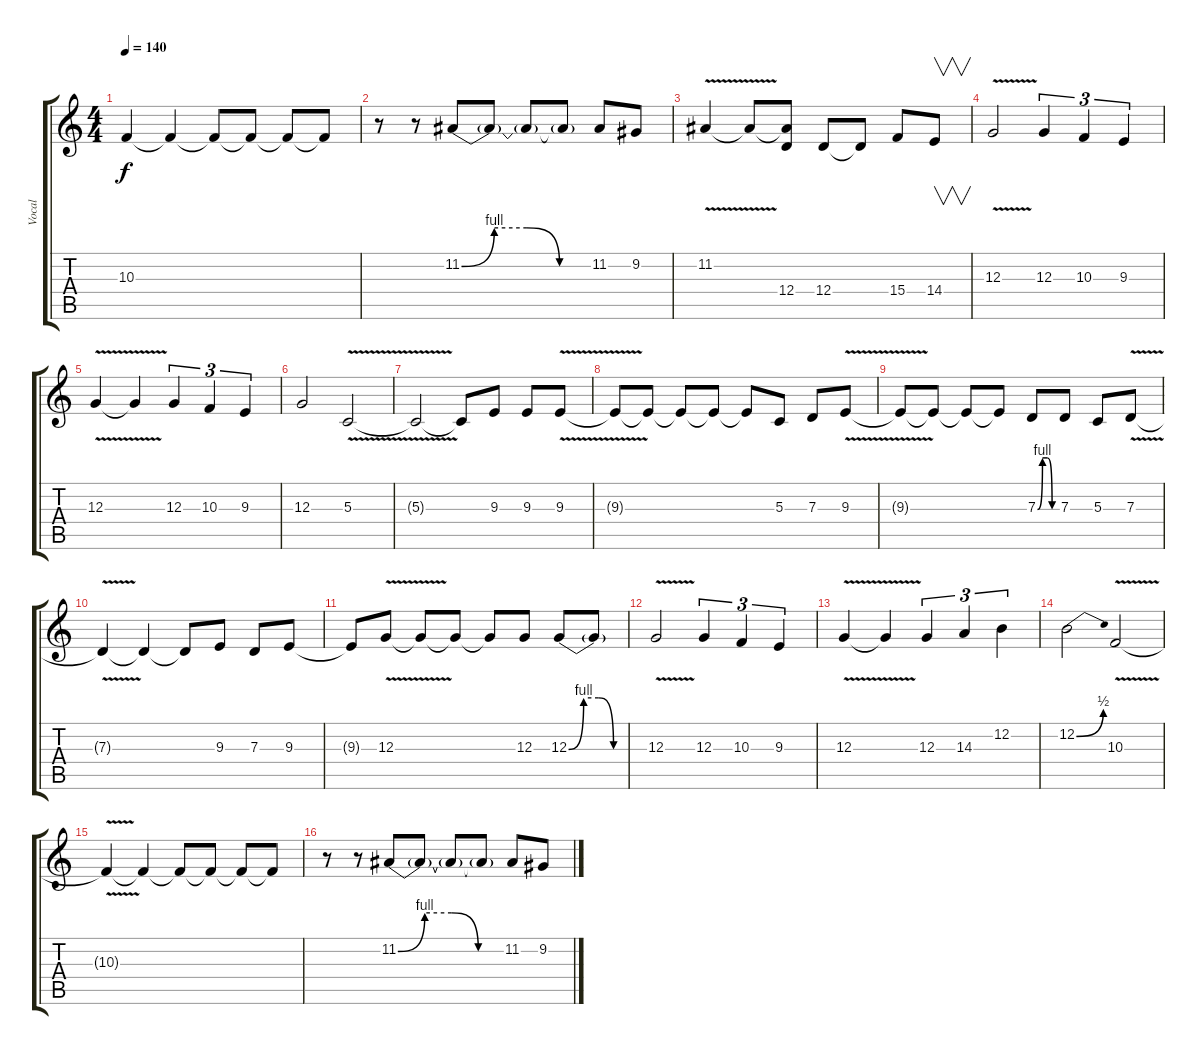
\track ("Vocal" "Vocal") {instrument pad4choir}
\staff {score tabs}
\tuning (E4 B3 G3 D3 A2 E2) {hide}
\ts (4 4)
\tempo 140
\clef g2
\ks c
10.3{t}.4{dy f} 10.3{t}.4 10.3{t}.8 10.3{t}.8 10.3{t}.8 10.3{t}.8 |
r.8 r.8 11.2{be (custom 0 0 15 4 30 4 45 0 60 0)}.8 11.2{t}.8 11.2{t}.8 11.2{t}.8 11.2.8 9.2.8 |
11.2{v}.4 11.2{t}.8 (11.2{t} 12.4).8 12.4.8 12.4{t}.8 15.4.8 14.4.8{v} |
12.3{v}.2 12.3.4{tu (3 2)} 10.3.4{tu (3 2)} 9.3.4{tu (3 2)} |
12.3{v}.4 12.3{t}.4 12.3.4{tu (3 2)} 10.3.4{tu (3 2)} 9.3.4{tu (3 2)} |
12.3.2 5.3{v}.2 |
5.3{t}.2 5.3{t}.8 9.3.8 9.3.8 9.3{v}.8 |
9.3{t}.8 9.3{t}.8 9.3{t}.8 9.3{t}.8 9.3{t}.8 5.3.8 7.3.8 9.3{v}.8 |
9.3{t}.8 9.3{t}.8 9.3{t}.8 9.3{t}.8 7.3{be (custom 0 0 15 4 30 4 45 0 60 0)}.8 7.3.8 5.3.8 7.3{v}.8 |
7.3{t}.4 7.3{t}.4 7.3{t}.8 9.3.8 7.3.8 9.3.8 |
9.3{t}.8 12.3{v}.8 12.3{t}.8 12.3{t}.8 12.3{t}.8 12.3.8 12.3{be (custom 0 0 15 4 30 4 45 0 60 0)}.8 12.3{t}.8 |
12.3{v}.2 12.3.4{tu (3 2)} 10.3.4{tu (3 2)} 9.3.4{tu (3 2)} |
12.3{v}.4 12.3{t}.4 12.3.4{tu (3 2)} 14.3.4{tu (3 2)} 12.2.4{tu (3 2)} |
12.2{be (bend 0 0 60 2)}.2 10.3{v}.2 |
10.3{t}.4 10.3{t}.4 10.3{t}.8 10.3{t}.8 10.3{t}.8 10.3{t}.8 |
r.8 r.8 11.2{be (custom 0 0 15 4 30 4 45 0 60 0)}.8 11.2{t}.8 11.2{t}.8 11.2{t}.8 11.2.8 9.2.8
